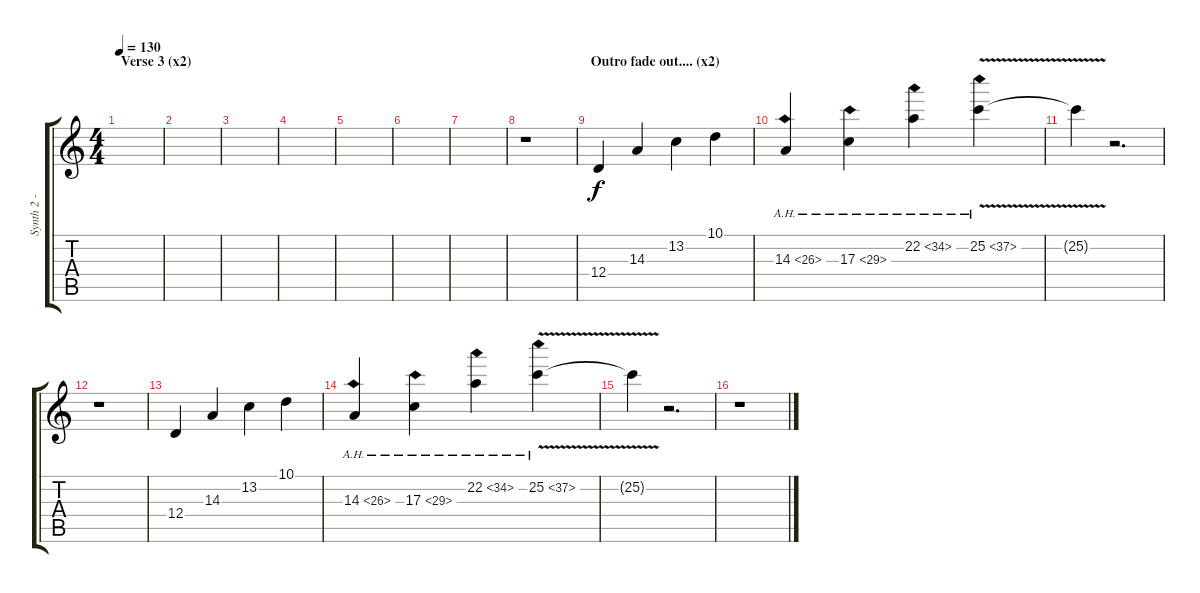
\track ("Synth 2 - arpegios/melodies" "Synth 2 - ") {instrument lead1square}
\staff {score tabs}
\tuning (E4 B3 G3 D3 A2 E2) {hide}
\ts (4 4)
\section ("" "Verse 3 (x2)")
\tempo 130
\clef g2
\ks c
|
|
|
|
|
|
|
r.1 |
\section ("" "Outro fade out.... (x2)")
12.4.4{balance 6} 14.3.4 13.2.4 10.1.4 |
14.3{ah 12}.4{balance 10} 17.3{ah 12}.4 22.2{ah 12}.4 25.2{ah 12 v}.4 |
25.2{t}.4 r.2{d} |
r.1 |
12.4.4{balance 6} 14.3.4 13.2.4 10.1.4 |
14.3{ah 12}.4{balance 10} 17.3{ah 12}.4 22.2{ah 12}.4 25.2{ah 12 v}.4 |
25.2{t}.4 r.2{d} |
r.1
